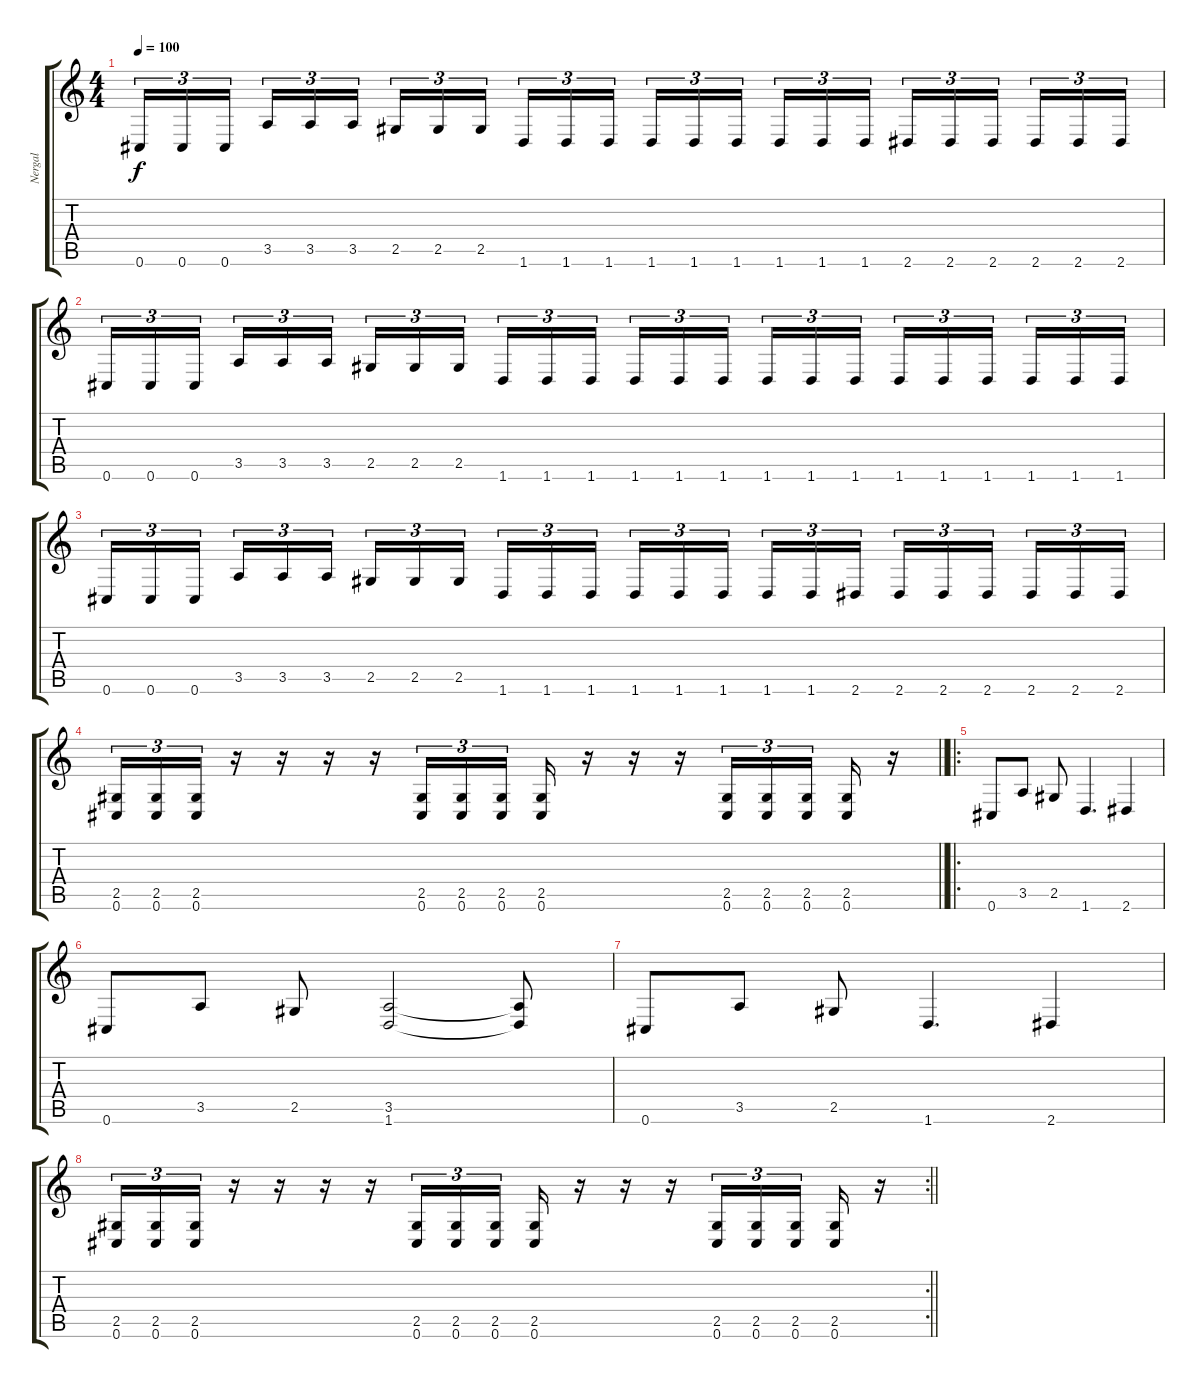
\track ("Nergal" "Nergal") {instrument distortionguitar}
\staff {score tabs}
\tuning (Db4 Ab3 E3 B2 Gb2 Db2) {hide}
\ts (4 4)
\tempo 100
\clef g2
\ks c
0.6.16{tu (3 2) dy f} 0.6.16{tu (3 2)} 0.6.16{tu (3 2) beam splitsecondary} 3.5.16{tu (3 2)} 3.5.16{tu (3 2)} 3.5.16{tu (3 2)} 2.5.16{tu (3 2)} 2.5.16{tu (3 2)} 2.5.16{tu (3 2) beam splitsecondary} 1.6.16{tu (3 2)} 1.6.16{tu (3 2)} 1.6.16{tu (3 2)} 1.6.16{tu (3 2)} 1.6.16{tu (3 2)} 1.6.16{tu (3 2) beam splitsecondary} 1.6.16{tu (3 2)} 1.6.16{tu (3 2)} 1.6.16{tu (3 2)} 2.6.16{tu (3 2)} 2.6.16{tu (3 2)} 2.6.16{tu (3 2) beam splitsecondary} 2.6.16{tu (3 2)} 2.6.16{tu (3 2)} 2.6.16{tu (3 2)} |
0.6.16{tu (3 2)} 0.6.16{tu (3 2)} 0.6.16{tu (3 2) beam splitsecondary} 3.5.16{tu (3 2)} 3.5.16{tu (3 2)} 3.5.16{tu (3 2)} 2.5.16{tu (3 2)} 2.5.16{tu (3 2)} 2.5.16{tu (3 2) beam splitsecondary} 1.6.16{tu (3 2)} 1.6.16{tu (3 2)} 1.6.16{tu (3 2)} 1.6.16{tu (3 2)} 1.6.16{tu (3 2)} 1.6.16{tu (3 2) beam splitsecondary} 1.6.16{tu (3 2)} 1.6.16{tu (3 2)} 1.6.16{tu (3 2)} 1.6.16{tu (3 2)} 1.6.16{tu (3 2)} 1.6.16{tu (3 2) beam splitsecondary} 1.6.16{tu (3 2)} 1.6.16{tu (3 2)} 1.6.16{tu (3 2)} |
0.6.16{tu (3 2)} 0.6.16{tu (3 2)} 0.6.16{tu (3 2) beam splitsecondary} 3.5.16{tu (3 2)} 3.5.16{tu (3 2)} 3.5.16{tu (3 2)} 2.5.16{tu (3 2)} 2.5.16{tu (3 2)} 2.5.16{tu (3 2) beam splitsecondary} 1.6.16{tu (3 2)} 1.6.16{tu (3 2)} 1.6.16{tu (3 2)} 1.6.16{tu (3 2)} 1.6.16{tu (3 2)} 1.6.16{tu (3 2) beam splitsecondary} 1.6.16{tu (3 2)} 1.6.16{tu (3 2)} 2.6.16{tu (3 2)} 2.6.16{tu (3 2)} 2.6.16{tu (3 2)} 2.6.16{tu (3 2) beam splitsecondary} 2.6.16{tu (3 2)} 2.6.16{tu (3 2)} 2.6.16{tu (3 2)} |
\barLineRight lightlight
(2.5 0.6).16{tu (3 2)} (2.5 0.6).16{tu (3 2)} (2.5 0.6).16{tu (3 2)} r.16 r.16 r.16 r.16 (2.5 0.6).16{tu (3 2)} (2.5 0.6).16{tu (3 2)} (2.5 0.6).16{tu (3 2)} (2.5 0.6).16 r.16 r.16 r.16 (2.5 0.6).16{tu (3 2)} (2.5 0.6).16{tu (3 2)} (2.5 0.6).16{tu (3 2) beam splitsecondary} (2.5 0.6).16 r.16 |
\ro
\section ("" "")
0.6.8 3.5.8 2.5.8 1.6.4{d} 2.6.4 |
0.6.8 3.5.8 2.5.8 (3.5 1.6).2 (3.5{t} 1.6{t}).8 |
0.6.8 3.5.8 2.5.8 1.6.4{d} 2.6.4 |
\rc 2
\barLineRight lightlight
(2.5 0.6).16{tu (3 2)} (2.5 0.6).16{tu (3 2)} (2.5 0.6).16{tu (3 2)} r.16 r.16 r.16 r.16 (2.5 0.6).16{tu (3 2)} (2.5 0.6).16{tu (3 2)} (2.5 0.6).16{tu (3 2)} (2.5 0.6).16 r.16 r.16 r.16 (2.5 0.6).16{tu (3 2)} (2.5 0.6).16{tu (3 2)} (2.5 0.6).16{tu (3 2) beam splitsecondary} (2.5 0.6).16 r.16
